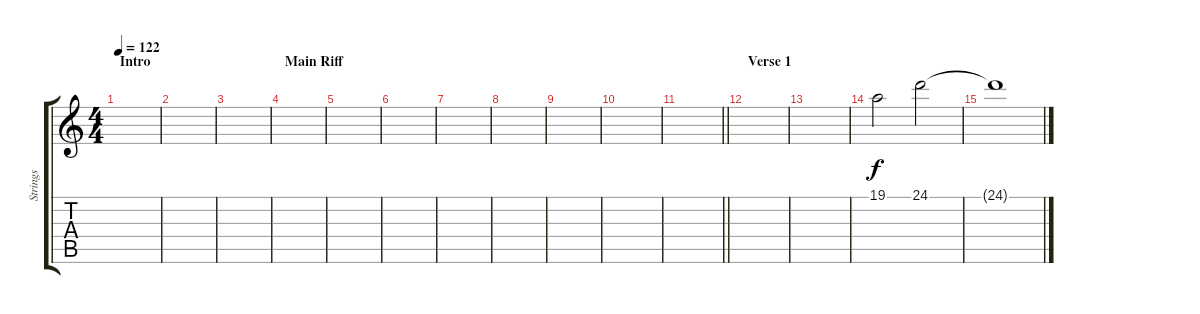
\track ("Strings" "Strings") {instrument stringensemble1}
\staff {score tabs}
\tuning (D4 A3 F3 C3 G2 D2) {hide}
\ts (4 4)
\section ("" "Intro")
\tempo 122
\clef g2
\ks c
|
|
|
\section ("" "Main Riff")
|
|
|
|
|
|
|
\barLineRight lightlight
|
\section ("" "Verse 1")
|
|
19.1.2 24.1.2 |
24.1{t}.1
